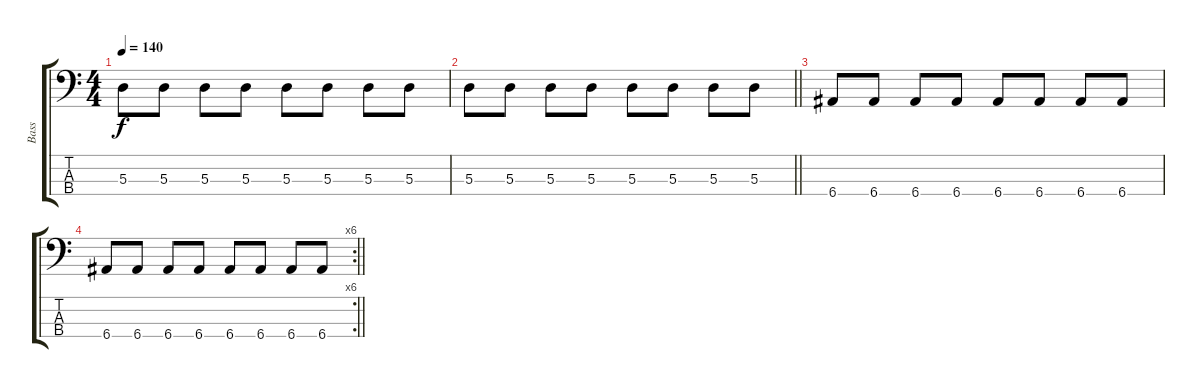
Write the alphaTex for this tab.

\track ("Bass" "Bass") {instrument electricbasspick}
\staff {score tabs}
\tuning (G2 D2 A1 E1) {hide}
\ts (4 4)
\tempo 140
\clef f4
\ks c
5.3.8{dy f} 5.3.8 5.3.8 5.3.8 5.3.8 5.3.8 5.3.8 5.3.8 |
\barLineRight lightlight
5.3.8 5.3.8 5.3.8 5.3.8 5.3.8 5.3.8 5.3.8 5.3.8 |
6.4.8 6.4.8 6.4.8 6.4.8 6.4.8 6.4.8 6.4.8 6.4.8 |
\rc 6
\barLineRight lightlight
6.4.8 6.4.8 6.4.8 6.4.8 6.4.8 6.4.8 6.4.8 6.4.8
